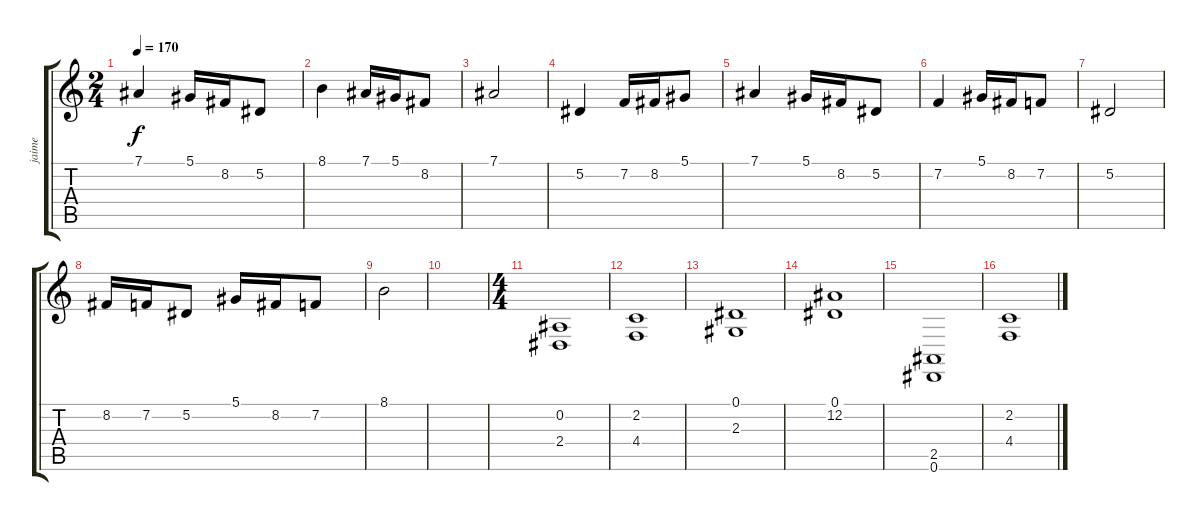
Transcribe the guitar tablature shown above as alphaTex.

\track ("jaime" "jaime") {instrument stringensemble1}
\staff {score tabs}
\tuning (Eb4 Bb3 Gb3 Db3 Ab2 Eb2) {hide}
\ts (2 4)
\tempo 170
\clef g2
\ks c
7.1.4{dy f} 5.1.16 8.2.16 5.2.8 |
8.1.4 7.1.16 5.1.16 8.2.8 |
7.1.2 |
5.2.4 7.2.16 8.2.16 5.1.8 |
7.1.4 5.1.16 8.2.16 5.2.8 |
7.2.4 5.1.16 8.2.16 7.2.8 |
5.2.2 |
8.2.16 7.2.16 5.2.8 5.1.16 8.2.16 7.2.8 |
8.1.2 |
|
\ts (4 4)
(0.2 2.4).1 |
(2.2 4.4).1 |
(0.1 2.3).1 |
(0.1 12.2).1 |
(2.5 0.6).1 |
(2.2 4.4).1
